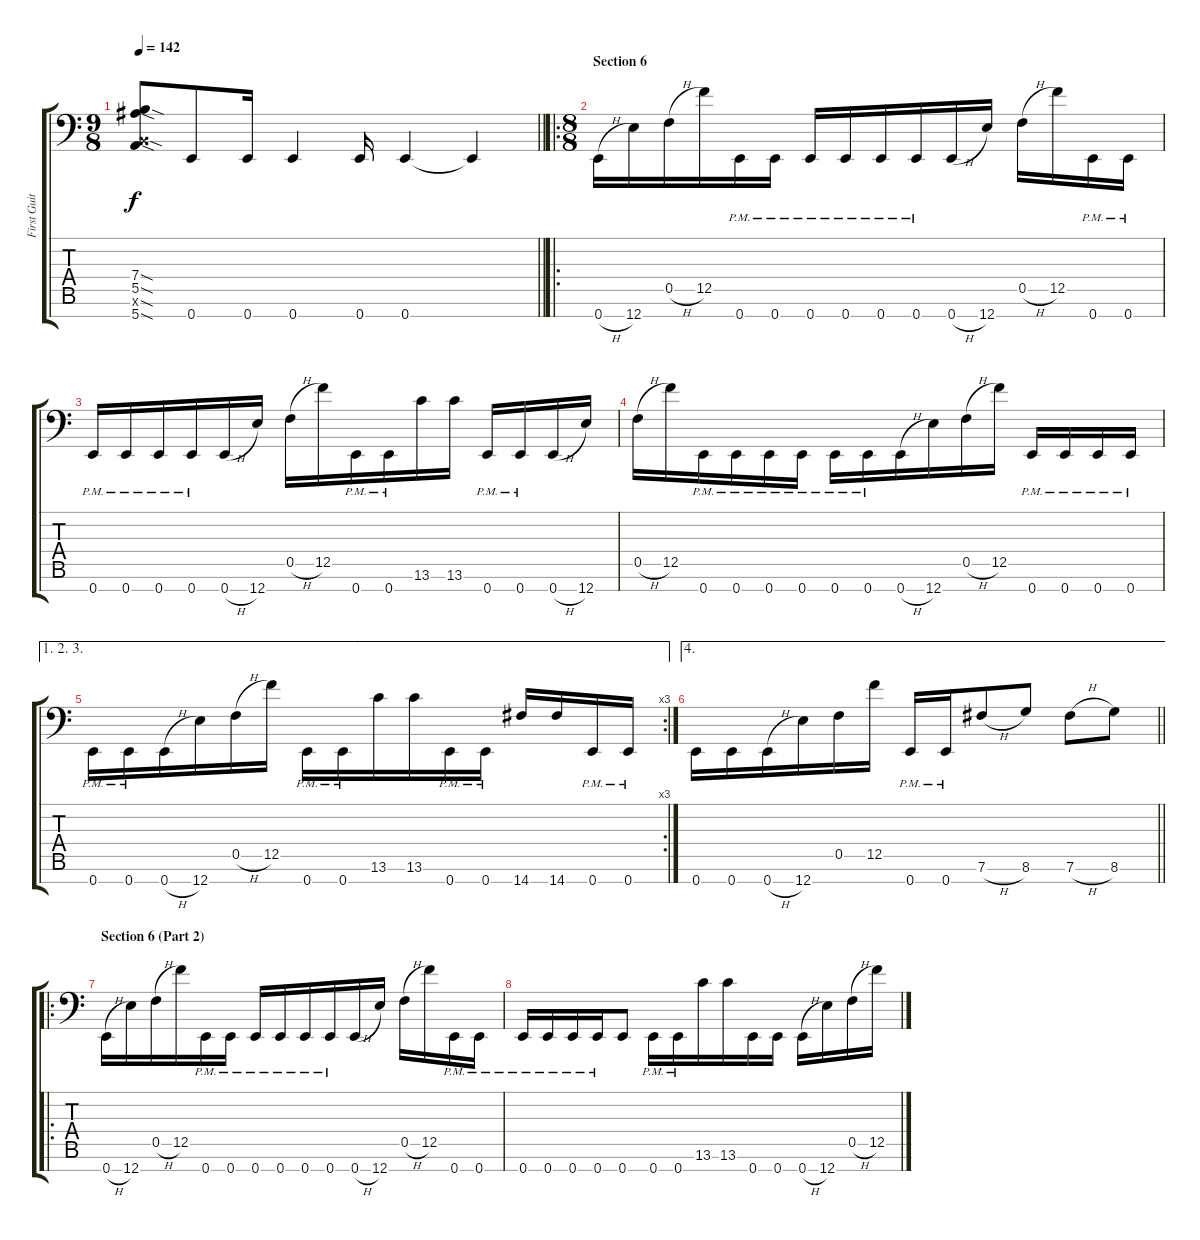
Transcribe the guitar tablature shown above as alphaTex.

\track ("First Guitar" "First Guit") {instrument distortionguitar}
\staff {score tabs}
\tuning (B3 F3 B2 E2 F2 B1 E1) {hide}
\ts (9 8)
\tempo 142
\clef f4
\barLineRight lightlight
\ks c
(7.4{sod} 5.5{sod} 0.6{sod x} 5.7{sod}).8{dy f} 0.7.8 0.7.16 0.7.4 0.7.16 0.7.4 0.7{t}.4 |
\ro
\ts (8 8)
\section ("" "Section 6")
0.7{h}.16 12.7.16 0.5{h}.16 12.5.16 0.7{pm}.16 0.7{pm}.16 0.7{pm}.16 0.7{pm}.16 0.7{pm}.16 0.7{pm}.16 0.7{h}.16 12.7.16 0.5{h}.16 12.5.16 0.7{pm}.16 0.7{pm}.16 |
0.7{pm}.16 0.7{pm}.16 0.7{pm}.16 0.7{pm}.16 0.7{h}.16 12.7.16 0.5{h}.16 12.5.16 0.7{pm}.16 0.7{pm}.16 13.6.16 13.6.16 0.7{pm}.16 0.7{pm}.16 0.7{h}.16 12.7.16 |
0.5{h}.16 12.5.16 0.7{pm}.16 0.7{pm}.16 0.7{pm}.16 0.7{pm}.16 0.7{pm}.16 0.7{pm}.16 0.7{h}.16 12.7.16 0.5{h}.16 12.5.16 0.7{pm}.16 0.7{pm}.16 0.7{pm}.16 0.7{pm}.16 |
\ae (1 2 3)
\rc 3
0.7{pm}.16 0.7{pm}.16 0.7{h}.16 12.7.16 0.5{h}.16 12.5.16 0.7{pm}.16 0.7{pm}.16 13.6.16 13.6.16 0.7{pm}.16 0.7{pm}.16 14.7.16 14.7.16 0.7{pm}.16 0.7{pm}.16 |
\ae 4
\barLineRight lightlight
0.7.16 0.7.16 0.7{h}.16 12.7.16 0.5.16 12.5.16 0.7{pm}.16 0.7{pm}.16 7.6{h}.8 8.6.8 7.6{h}.8 8.6.8 |
\ro
\section ("" "Section 6 (Part 2)")
0.7{h}.16 12.7.16 0.5{h}.16 12.5.16 0.7{pm}.16 0.7{pm}.16 0.7{pm}.16 0.7{pm}.16 0.7{pm}.16 0.7{pm}.16 0.7{h}.16 12.7.16 0.5{h}.16 12.5.16 0.7{pm}.16 0.7{pm}.16 |
0.7{pm}.16 0.7{pm}.16 0.7{pm}.16 0.7{pm}.16 0.7.8 0.7{pm}.16 0.7{pm}.16 13.6.16 13.6.16 0.7.16 0.7.16 0.7{h}.16 12.7.16 0.5{h}.16 12.5.16
